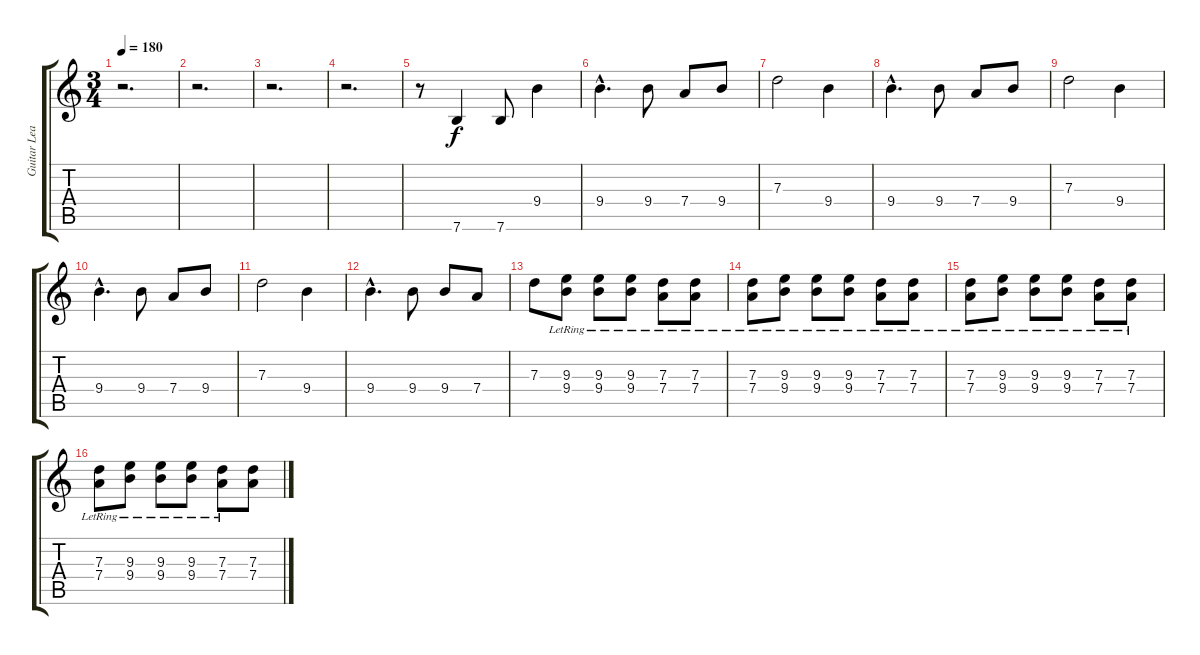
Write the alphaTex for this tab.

\track ("Guitar Lead" "Guitar Lea") {instrument overdrivenguitar}
\staff {score tabs}
\tuning (E4 B3 G3 D3 A2 E2) {hide}
\ts (3 4)
\tempo 180
\clef g2
\ks c
r.2{d dy f instrument overdrivenguitar} |
r.2{d} |
r.2{d} |
r.2{d} |
r.8 7.6.4 7.6.8 9.4.4 |
9.4{hac}.4{d} 9.4.8 7.4.8 9.4.8 |
7.3.2 9.4.4 |
9.4{hac}.4{d} 9.4.8 7.4.8 9.4.8 |
7.3.2 9.4.4 |
9.4{hac}.4{d} 9.4.8 7.4.8 9.4.8 |
7.3.2 9.4.4 |
9.4{hac}.4{d} 9.4.8 9.4.8 7.4.8 |
7.3.8 (9.3{lr} 9.4{lr}).8 (9.3{lr} 9.4{lr}).8 (9.3{lr} 9.4{lr}).8 (7.3{lr} 7.4{lr}).8 (7.3{lr} 7.4{lr}).8 |
(7.3{lr} 7.4{lr}).8 (9.3{lr} 9.4{lr}).8 (9.3{lr} 9.4{lr}).8 (9.3{lr} 9.4{lr}).8 (7.3{lr} 7.4{lr}).8 (7.3{lr} 7.4{lr}).8 |
(7.3{lr} 7.4{lr}).8 (9.3{lr} 9.4{lr}).8 (9.3{lr} 9.4{lr}).8 (9.3{lr} 9.4{lr}).8 (7.3{lr} 7.4{lr}).8 (7.3{lr} 7.4{lr}).8 |
(7.3{lr} 7.4{lr}).8 (9.3{lr} 9.4{lr}).8 (9.3{lr} 9.4{lr}).8 (9.3{lr} 9.4{lr}).8 (7.3{lr} 7.4{lr}).8 (7.3 7.4).8
